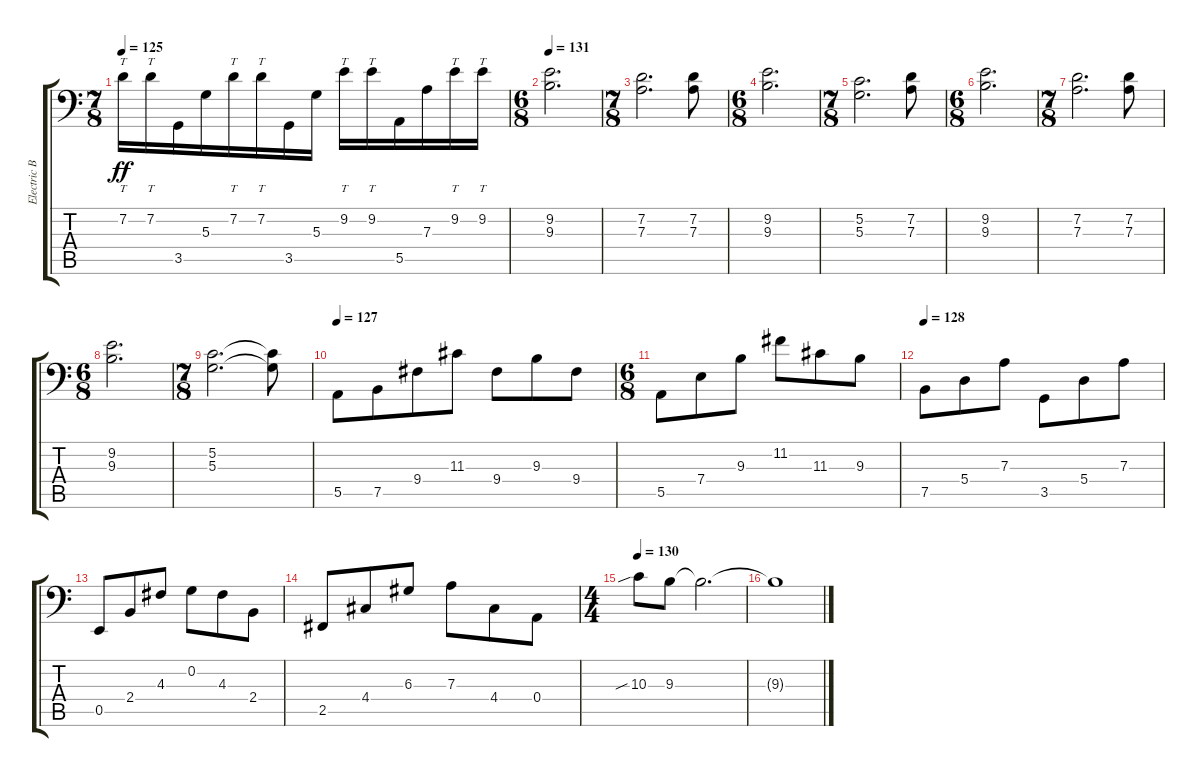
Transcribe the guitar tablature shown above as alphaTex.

\track ("Electric Bass" "Electric B") {instrument electricbassfinger}
\staff {score tabs}
\tuning (C3 G2 D2 A1 E1 B0) {hide}
\ts (7 8)
\tempo 125
\clef f4
\ks aminor
7.2.16{tt dy ff} 7.2.16{tt} 3.5.16 5.3.16 7.2.16{tt} 7.2.16{tt} 3.5.16 5.3.16 9.2.16{tt} 9.2.16{tt} 5.5.16 7.3.16 9.2.16{tt} 9.2.16{tt} |
\ts (6 8)
\tempo 131
(9.2 9.3).2{d} |
\ts (7 8)
(7.2 7.3).2{d} (7.2 7.3).8 |
\ts (6 8)
(9.2 9.3).2{d} |
\ts (7 8)
(5.2 5.3).2{d} (7.2 7.3).8 |
\ts (6 8)
(9.2 9.3).2{d} |
\ts (7 8)
(7.2 7.3).2{d} (7.2 7.3).8 |
\ts (6 8)
(9.2 9.3).2{d} |
\ts (7 8)
(5.2 5.3).2{d} (5.2{t} 5.3{t}).8 |
\tempo 127
5.5.8 7.5.8 9.4.8 11.3.8 9.4.8 9.3.8 9.4.8 |
\ts (6 8)
5.5.8 7.4.8 9.3.8 11.2.8 11.3.8 9.3.8 |
\tempo 128
7.5.8 5.4.8 7.3.8 3.5.8 5.4.8 7.3.8 |
0.5.8 2.4.8 4.3.8 0.2.8 4.3.8 2.4.8 |
2.5.8 4.4.8 6.3.8 7.3.8 4.4.8 0.4.8 |
\ts (4 4)
\tempo 130
10.3{sib}.8 9.3.8 9.3{t}.2{d} |
9.3{t}.1
